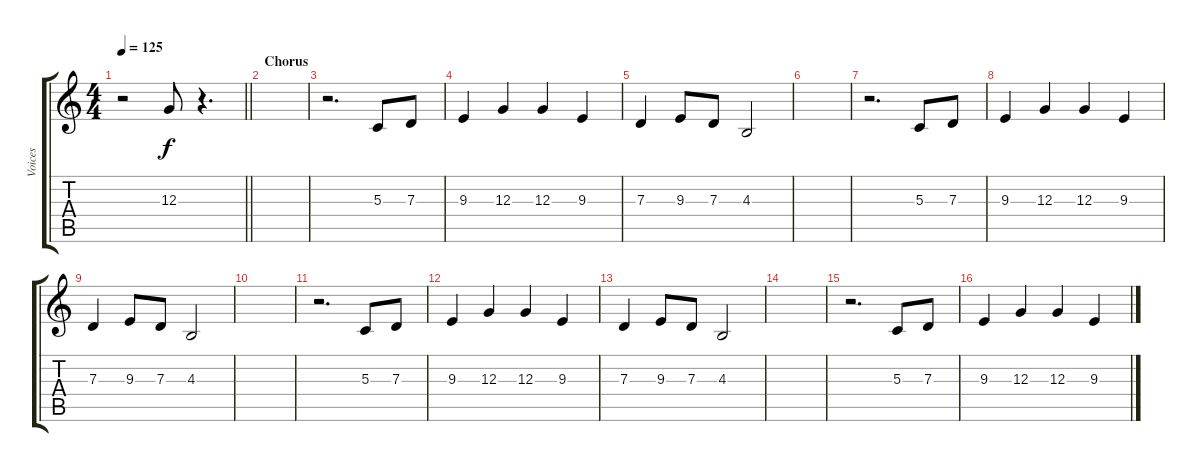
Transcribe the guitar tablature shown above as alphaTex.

\track ("Voices" "Voices") {instrument choiraahs}
\staff {score tabs}
\tuning (E4 B3 G3 D3 A2 E2) {hide}
\ts (4 4)
\tempo 125
\clef g2
\barLineRight lightlight
\ks c
r.2{dy f} 12.3.8 r.4{d} |
\section ("" "Chorus")
|
r.2{d} 5.3.8 7.3.8 |
9.3.4 12.3.4 12.3.4 9.3.4 |
7.3.4 9.3.8 7.3.8 4.3.2 |
|
r.2{d} 5.3.8 7.3.8 |
9.3.4 12.3.4 12.3.4 9.3.4 |
7.3.4 9.3.8 7.3.8 4.3.2 |
|
r.2{d} 5.3.8 7.3.8 |
9.3.4 12.3.4 12.3.4 9.3.4 |
7.3.4 9.3.8 7.3.8 4.3.2 |
|
r.2{d} 5.3.8 7.3.8 |
9.3.4 12.3.4 12.3.4 9.3.4
